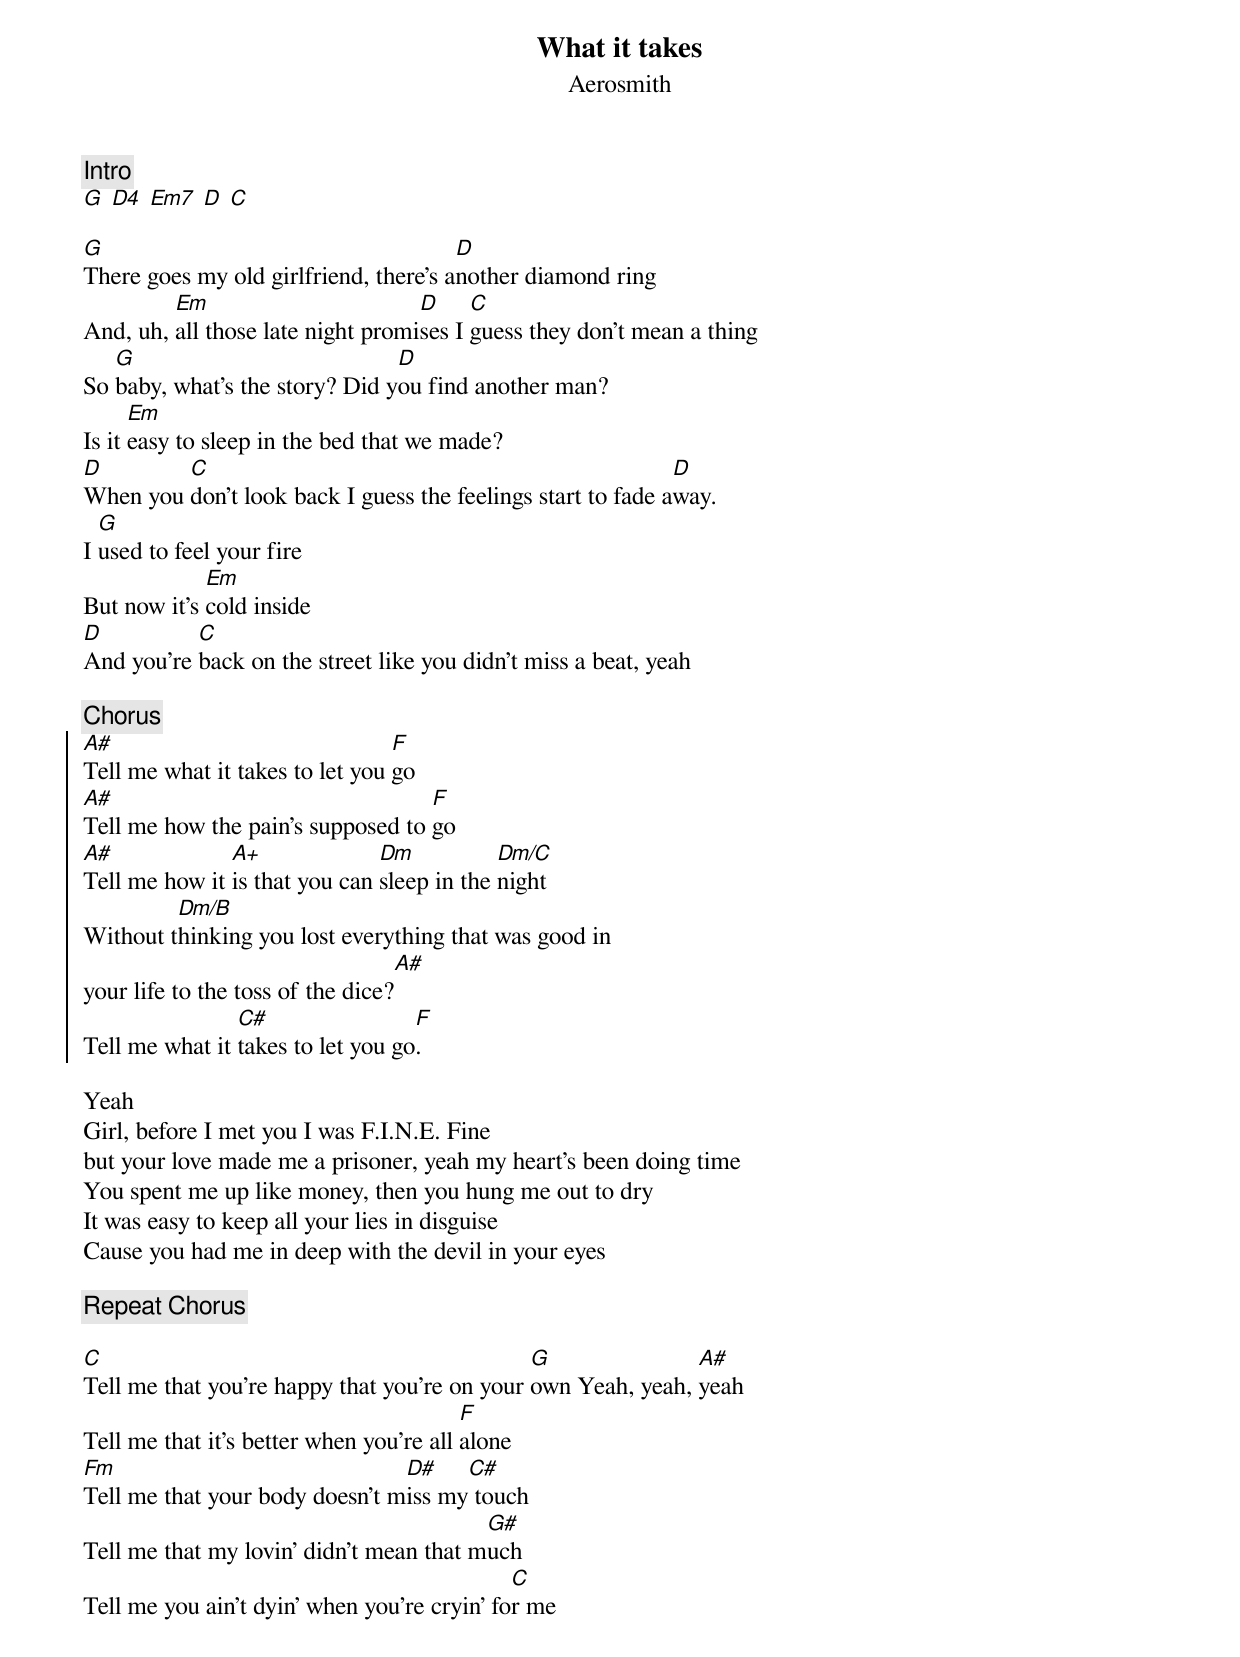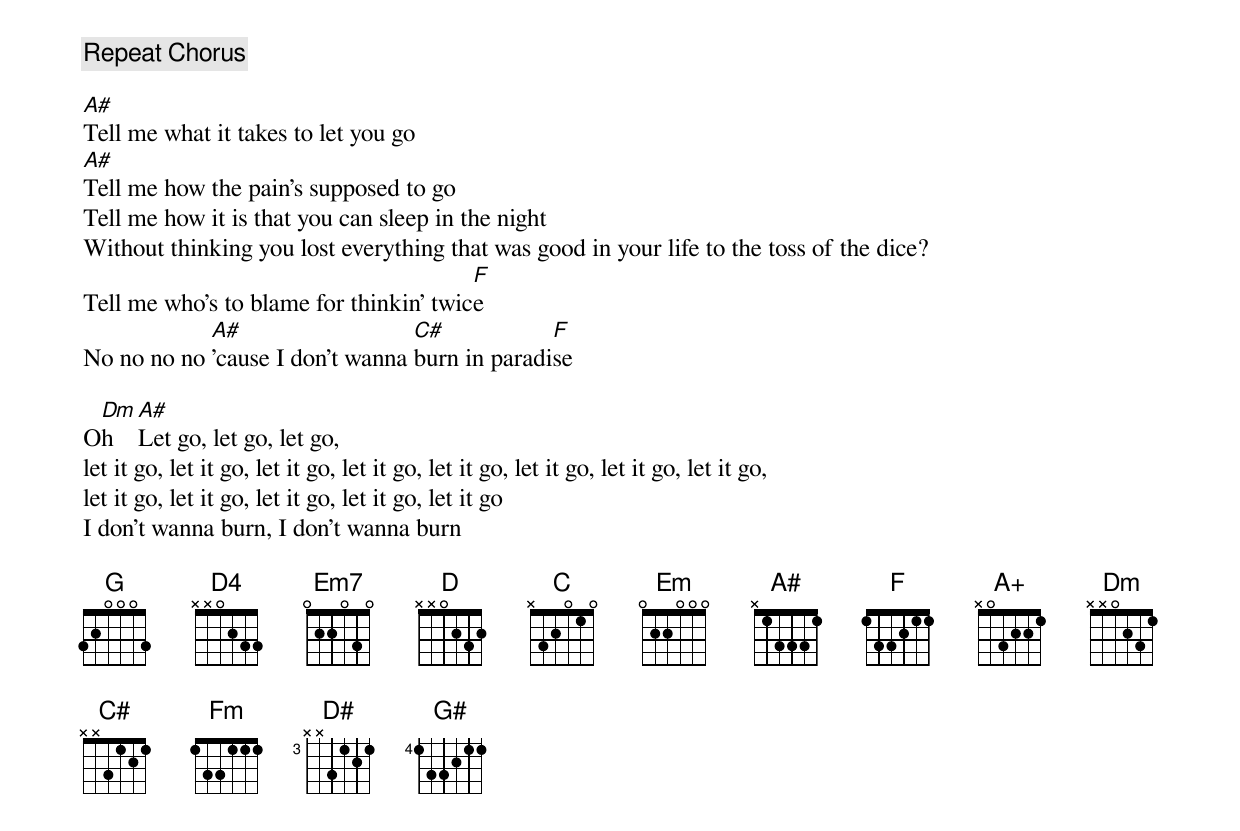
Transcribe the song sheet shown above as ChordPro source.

{t:What it takes}
{st:Aerosmith}

{c:Intro}
[G] [D4] [Em7] [D] [C]

[G]There goes my old girlfriend, there's a[D]nother diamond ring
And, uh, [Em]all those late night promi[D]ses I [C]guess they don't mean a thing
So [G]baby, what's the story? Did y[D]ou find another man?
Is it [Em]easy to sleep in the bed that we made?
[D]When you [C]don't look back I guess the feelings start to fade a[D]way.
I [G]used to feel your fire
But now it's [Em]cold inside
[D]And you're [C]back on the street like you didn't miss a beat, yeah

{c:Chorus}
{soc}
[A#]Tell me what it takes to let you [F]go
[A#]Tell me how the pain's supposed to [F]go
[A#]Tell me how it [A+]is that you can [Dm]sleep in the [Dm/C]night
Without t[Dm/B]hinking you lost everything that was good in
your life to the toss of the dice?[A#]
Tell me what it [C#]takes to let you go[F].
{eoc}

Yeah
Girl, before I met you I was F.I.N.E. Fine
but your love made me a prisoner, yeah my heart's been doing time
You spent me up like money, then you hung me out to dry
It was easy to keep all your lies in disguise
Cause you had me in deep with the devil in your eyes

{c:Repeat Chorus}
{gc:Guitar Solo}

[C]Tell me that you're happy that you're on your [G]own Yeah, yeah, [A#]yeah
Tell me that it's better when you're all [F]alone
[Fm]Tell me that your body doesn't m[D#]iss my[C#] touch
Tell me that my lovin' didn't mean that m[G#]uch
Tell me you ain't dyin' when you're cryin' fo[C]r me

{c:Repeat Chorus}

[A#]Tell me what it takes to let you go
[A#]Tell me how the pain's supposed to go
Tell me how it is that you can sleep in the night
Without thinking you lost everything that was good in your life to the toss of the dice?
Tell me who's to blame for thinkin' twic[F]e
No no no no [A#]'cause I don't wanna [C#]burn in paradi[F]se

O[Dm]h [A#]Let go, let go, let go,
let it go, let it go, let it go, let it go, let it go, let it go, let it go, let it go,
let it go, let it go, let it go, let it go, let it go
I don't wanna burn, I don't wanna burn

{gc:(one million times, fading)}
